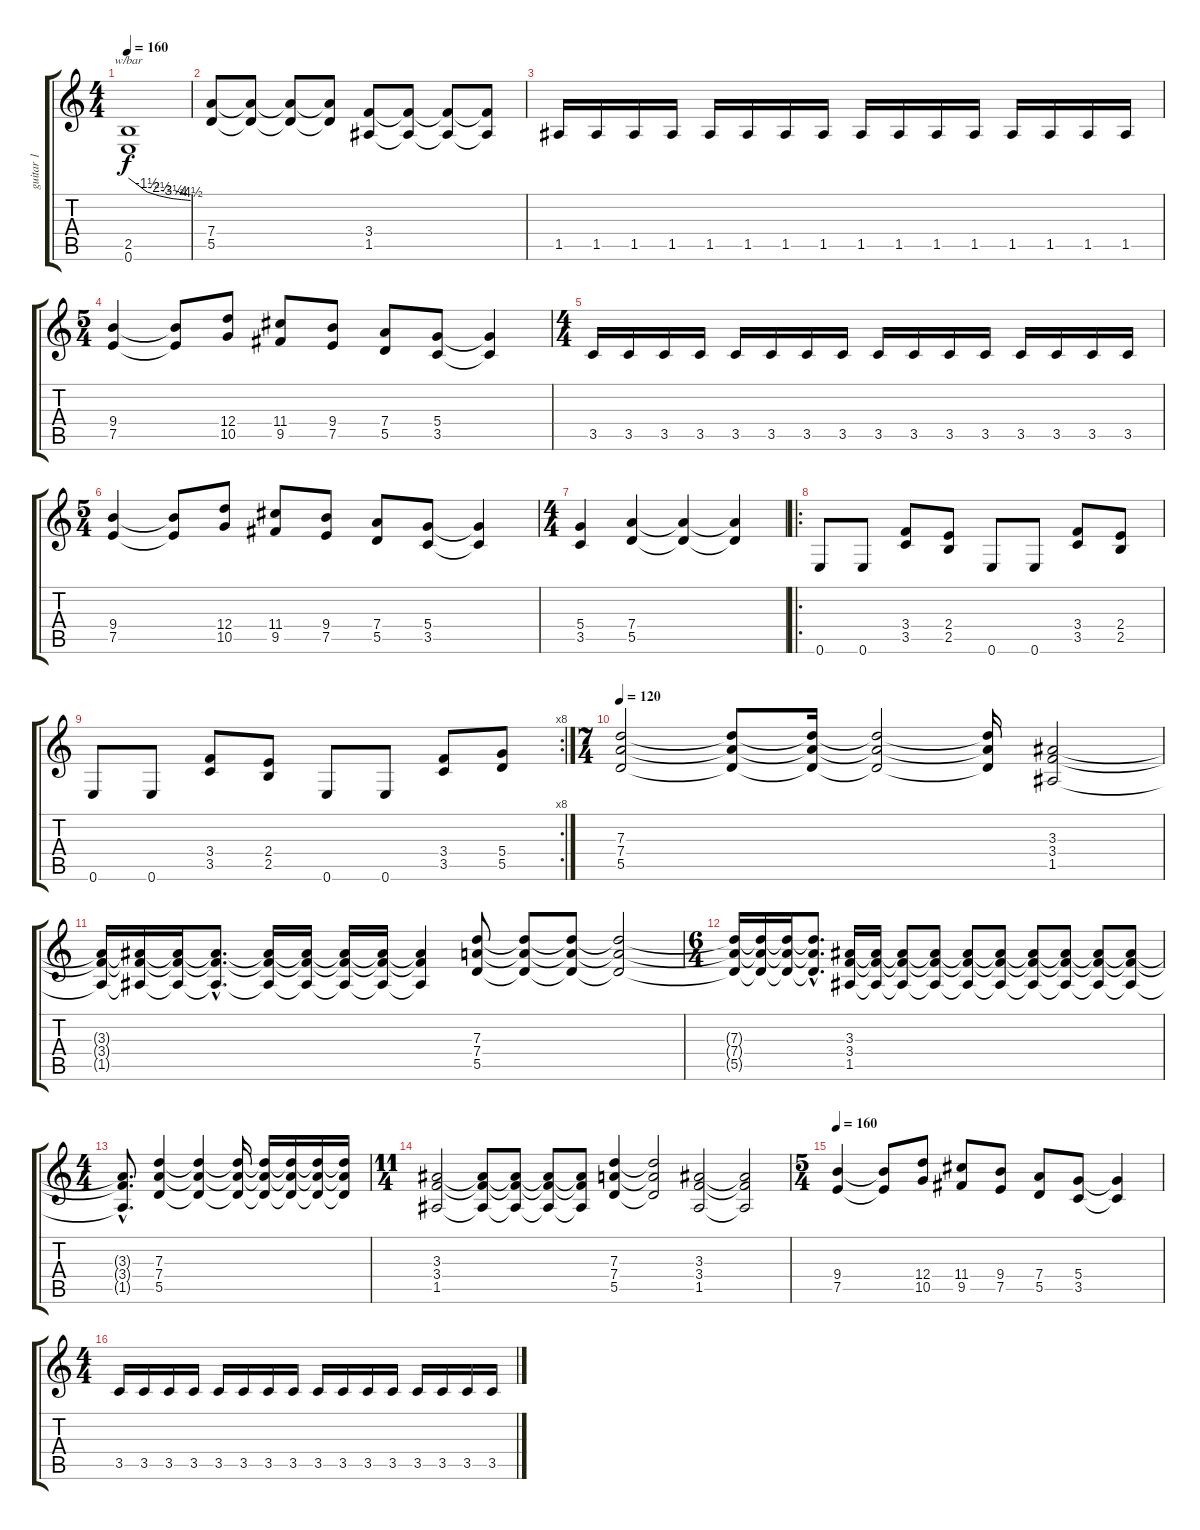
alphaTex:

\track ("guitar 1" "guitar 1") {instrument distortionguitar}
\staff {score tabs}
\tuning (E4 B3 G3 D3 A2 E2) {hide}
\ts (4 4)
\tempo 160
\clef g2
\ks c
(2.5 0.6).1{tbe (custom default 0 0 18 -6 30 -10 42 -14 51 -16 60 -18) dy f} |
(7.4 5.5).8 (7.4{t} 5.5{t}).8 (7.4{t} 5.5{t}).8 (7.4{t} 5.5{t}).8 (3.4 1.5).8 (3.4{t} 1.5{t}).8 (3.4{t} 1.5{t}).8 (3.4{t} 1.5{t}).8 |
1.5.16 1.5.16 1.5.16 1.5.16 1.5.16 1.5.16 1.5.16 1.5.16 1.5.16 1.5.16 1.5.16 1.5.16 1.5.16 1.5.16 1.5.16 1.5.16 |
\ts (5 4)
(9.4 7.5).4 (9.4{t} 7.5{t}).8 (12.4 10.5).8 (11.4 9.5).8 (9.4 7.5).8 (7.4 5.5).8 (5.4 3.5).8 (5.4{t} 3.5{t}).4 |
\ts (4 4)
3.5.16 3.5.16 3.5.16 3.5.16 3.5.16 3.5.16 3.5.16 3.5.16 3.5.16 3.5.16 3.5.16 3.5.16 3.5.16 3.5.16 3.5.16 3.5.16 |
\ts (5 4)
(9.4 7.5).4 (9.4{t} 7.5{t}).8 (12.4 10.5).8 (11.4 9.5).8 (9.4 7.5).8 (7.4 5.5).8 (5.4 3.5).8 (5.4{t} 3.5{t}).4 |
\ts (4 4)
(5.4 3.5).4 (7.4 5.5).4 (7.4{t} 5.5{t}).4 (7.4{t} 5.5{t}).4 |
\ro
0.6.8 0.6.8 (3.4 3.5).8 (2.4 2.5).8 0.6.8 0.6.8 (3.4 3.5).8 (2.4 2.5).8 |
\rc 8
0.6.8 0.6.8 (3.4 3.5).8 (2.4 2.5).8 0.6.8 0.6.8 (3.4 3.5).8 (5.4 5.5).8 |
\ts (7 4)
\tempo 120
(7.3 7.4 5.5).2 (7.3{t} 7.4{t} 5.5{t}).8 (7.3{t} 7.4{t} 5.5{t}).16 (7.3{t} 7.4{t} 5.5{t}).2 (7.3{t} 7.4{t} 5.5{t}).16 (3.3 3.4 1.5).2 |
(3.3{t} 3.4{t} 1.5{t}).16 (3.3{t} 3.4{t} 1.5{t}).16 (3.3{t} 3.4{t} 1.5{t}).16 (3.3{hac t} 3.4{hac t} 1.5{hac t}).8{d} (3.3{t} 3.4{t} 1.5{t}).16 (3.3{t} 3.4{t} 1.5{t}).16 (3.3{t} 3.4{t} 1.5{t}).16 (3.3{t} 3.4{t} 1.5{t}).16 (3.3{t} 3.4{t} 1.5{t}).4 (7.3 7.4 5.5).8 (7.3{t} 7.4{t} 5.5{t}).8 (7.3{t} 7.4{t} 5.5{t}).8 (7.3{t} 7.4{t} 5.5{t}).2 |
\ts (6 4)
(7.3{t} 7.4{t} 5.5{t}).16 (7.3{t} 7.4{t} 5.5{t}).16 (7.3{t} 7.4{t} 5.5{t}).16 (7.3{hac t} 7.4{hac t} 5.5{hac t}).8{d} (3.3 3.4 1.5).16 (3.3{t} 3.4{t} 1.5{t}).16 (3.3{t} 3.4{t} 1.5{t}).8 (3.3{t} 3.4{t} 1.5{t}).8 (3.3{t} 3.4{t} 1.5{t}).8 (3.3{t} 3.4{t} 1.5{t}).8 (3.3{t} 3.4{t} 1.5{t}).8 (3.3{t} 3.4{t} 1.5{t}).8 (3.3{t} 3.4{t} 1.5{t}).8 (3.3{t} 3.4{t} 1.5{t}).8 |
\ts (4 4)
(3.3{hac t} 3.4{hac t} 1.5{hac t}).8{d} (7.3 7.4 5.5).4 (7.3{t} 7.4{t} 5.5{t}).4 (7.3{t} 7.4{t} 5.5{t}).16 (7.3{t} 7.4{t} 5.5{t}).16 (7.3{t} 7.4{t} 5.5{t}).16 (7.3{t} 7.4{t} 5.5{t}).16 (7.3{t} 7.4{t} 5.5{t}).16 |
\ts (11 4)
(3.3 3.4 1.5).2 (3.3{t} 3.4{t} 1.5{t}).8 (3.3{t} 3.4{t} 1.5{t}).8 (3.3{t} 3.4{t} 1.5{t}).8 (3.3{t} 3.4{t} 1.5{t}).8 (7.3 7.4 5.5).4 (7.3{t} 7.4{t} 5.5{t}).2 (3.3 3.4 1.5).2 (3.3{t} 3.4{t} 1.5{t}).2 |
\ts (5 4)
\tempo 160
(9.4 7.5).4 (9.4{t} 7.5{t}).8 (12.4 10.5).8 (11.4 9.5).8 (9.4 7.5).8 (7.4 5.5).8 (5.4 3.5).8 (5.4{t} 3.5{t}).4 |
\ts (4 4)
3.5.16 3.5.16 3.5.16 3.5.16 3.5.16 3.5.16 3.5.16 3.5.16 3.5.16 3.5.16 3.5.16 3.5.16 3.5.16 3.5.16 3.5.16 3.5.16
